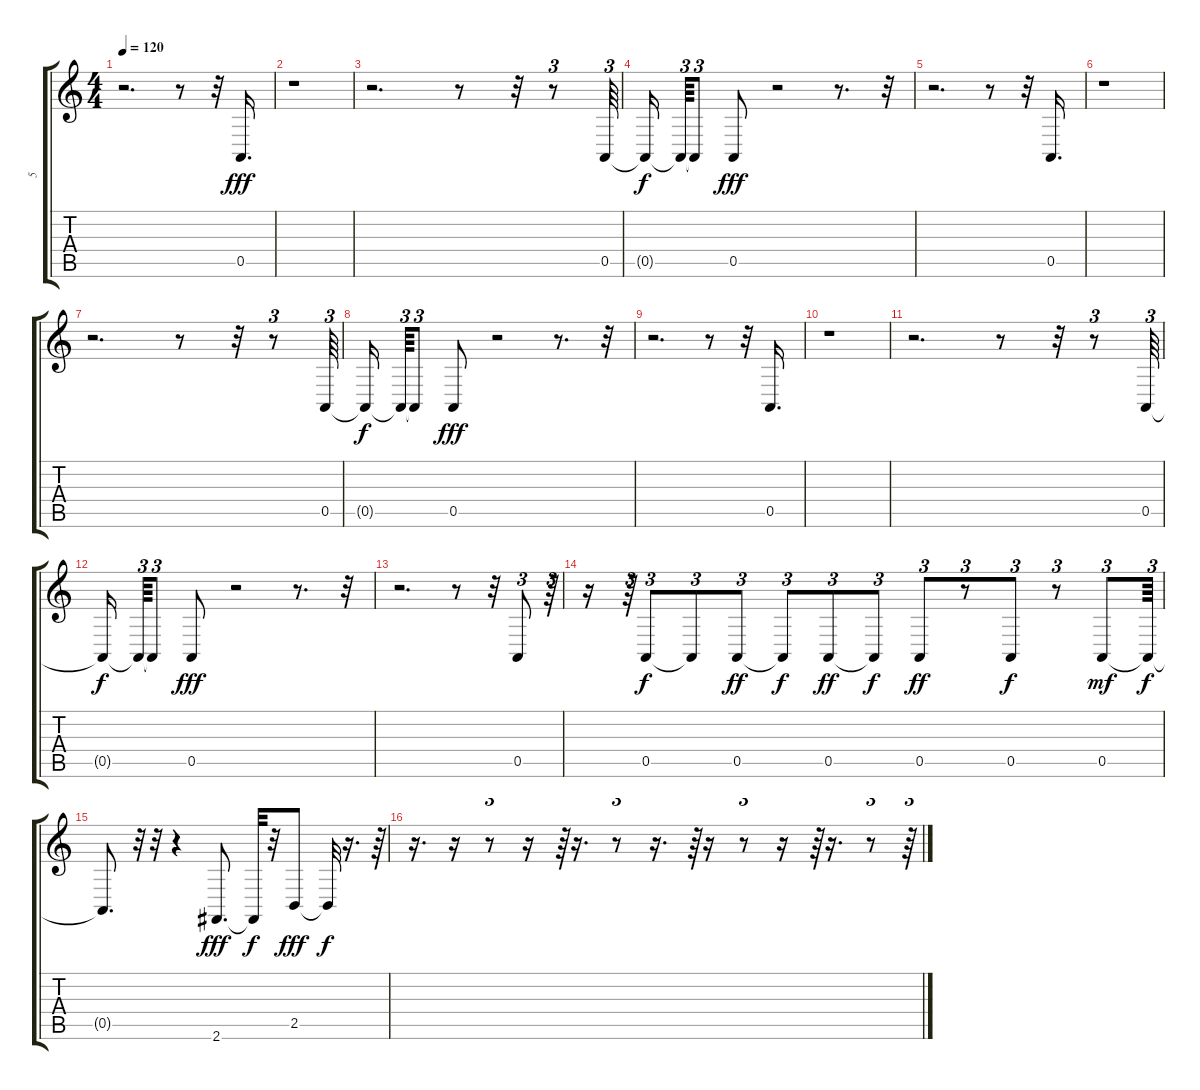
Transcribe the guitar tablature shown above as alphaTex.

\track ("5" "5") {instrument pad2warm}
\staff {score tabs}
\tuning (E4 B3 G3 D3 A2 E2) {hide}
\ts (4 4)
\tempo 120
\clef g2
\ks c
r.2{d dy fff} r.8 r.32 0.5.16{d} |
r.1 |
r.2{d} r.8 r.32 r.8{tu (3 2)} 0.5.64{tu (3 2)} |
0.5{t}.16{dy f beam splitsecondary} 0.5{t}.64{tu (3 2)} 0.5{t}.8{tu (3 2)} 0.5.8{dy fff} r.2 r.8{d} r.32 |
r.2{d} r.8 r.32 0.5.16{d} |
r.1 |
r.2{d} r.8 r.32 r.8{tu (3 2)} 0.5.64{tu (3 2)} |
0.5{t}.16{dy f beam splitsecondary} 0.5{t}.64{tu (3 2)} 0.5{t}.8{tu (3 2)} 0.5.8{dy fff} r.2 r.8{d} r.32 |
r.2{d} r.8 r.32 0.5.16{d} |
r.1 |
r.2{d} r.8 r.32 r.8{tu (3 2)} 0.5.64{tu (3 2)} |
0.5{t}.16{dy f beam splitsecondary} 0.5{t}.64{tu (3 2)} 0.5{t}.8{tu (3 2)} 0.5.8{dy fff} r.2 r.8{d} r.32 |
r.2{d} r.8 r.32 0.5.8{tu (3 2)} r.64{tu (3 2)} |
r.16 r.64{tu (3 2)} 0.5.8{tu (3 2) dy f} 0.5{t}.8{tu (3 2)} 0.5.8{tu (3 2) dy ff} 0.5{t}.8{tu (3 2) dy f} 0.5.8{tu (3 2) dy ff} 0.5{t}.8{tu (3 2) dy f} 0.5.8{tu (3 2) dy ff} r.8{tu (3 2)} 0.5.8{tu (3 2) dy f} r.8{tu (3 2)} 0.5.8{tu (3 2) dy mf} 0.5{t}.64{tu (3 2) dy f} |
0.5{t}.8{d} r.32{tu (3 2)} r.32 r.4 2.6.8{d dy fff} 2.6{t}.32{dy f} r.32 2.5.8{dy fff} 2.5{t}.32{dy f} r.16{d} r.64{tu (3 2)} |
r.16{d} r.16 r.8{tu (3 2)} r.16 r.64{tu (3 2)} r.16{d} r.8{tu (3 2)} r.16{d} r.64{tu (3 2)} r.16 r.8{tu (3 2)} r.16 r.64{tu (3 2)} r.16{d} r.8{tu (3 2)} r.64{tu (3 2)}
